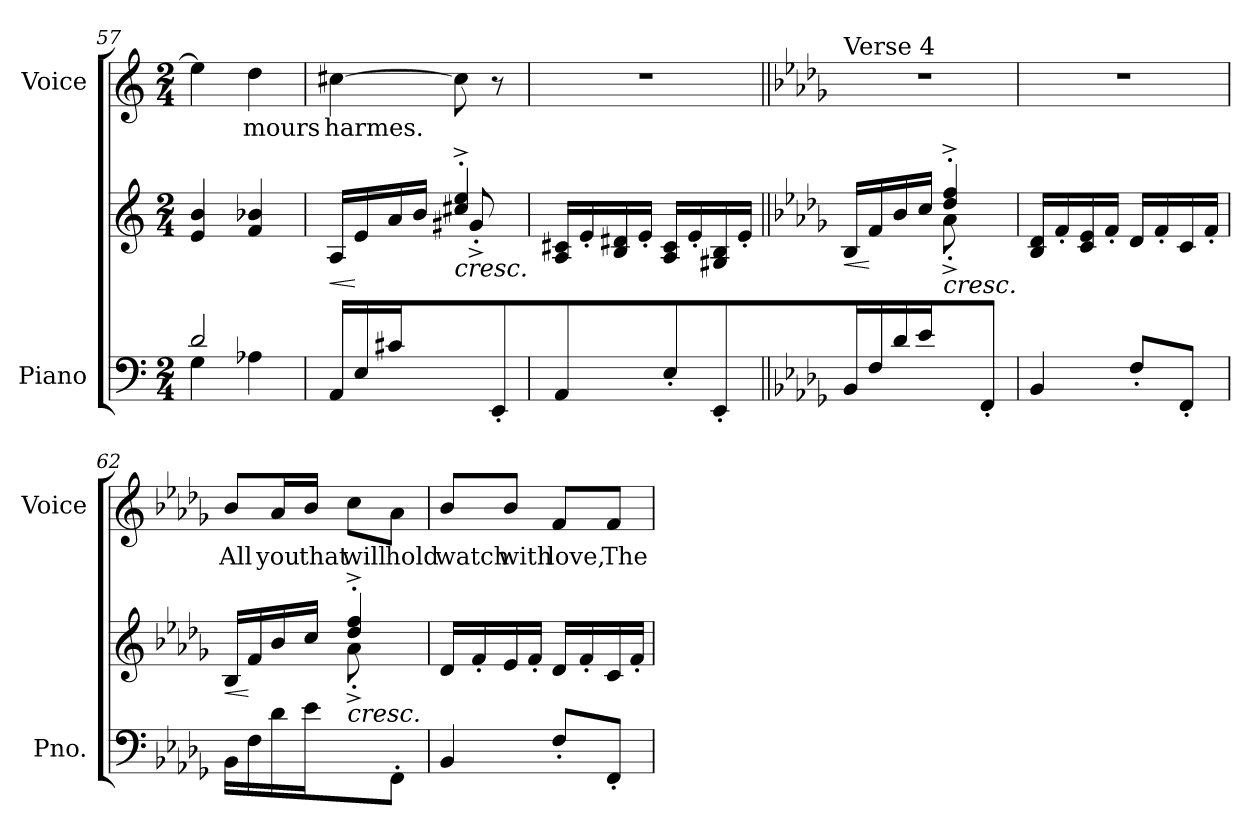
**kern	**kern	**dynam	**kern	**text
*part2	*part2	*part2	*part1	*part1
*staff3	*staff2	*staff2/3	*staff1	*staff1
*I"Piano	*	*	*I"Voice	*
*I'Pno.	*	*	*I'Voice	*
*clefF4	*clefG2	*	*clefG2	*
*k[]	*k[]	*	*k[]	*
*a:	*a:	*	*a:	*
*M2/4	*M2/4	*	*M2/4	*
=57	=57	=57	=57	=57
*^	*	*	*	*
2di/	4Gi\	4ei/ 4bi	.	4eei\]	.
!	!	!	!	!	!LO:LY:b:color=#000000
.	4A-Xi\	4fi/ 4b-Xi	.	4ddi\	-mours
!!LO:PB:g=z
=58	=58	=58	=58	=58	=58
!	!	!	!LO:HP:b	!	!
*v	*v	*^	*	*	*
*^	*	*	*	*	*
!	!	!	!	!	!	!LO:LY:b:color=#000000
*v	*v	*	*	*	*	*
16AAi/LL	16Ai/LL	8.ryy	<	[>4cc#Xi\	harmes.
16Ei/	16ei/	.	[ [	.	.
16c#Xi/	16ai/	.	.	.	.
8.ryy	16bi/JJ	16d#Xi\JJ	.	.	.
!	!	!	!LO:HP:b	!	!
.	4cc#Xi/'^ 4eei'^	8g#X'^i/L	<	8cc#i\]	.
8EE'i/J	.	8ryy	.	8r	.
=59	=59	=59	=59	=59	=59
!	!	!	!	!LO:N:vis=1	!
*	*v	*v	*	*	*
4AAi/	16Ai/ 16c#XiLL	.	2r	.
.	16e'i/	.	.	.
.	16Bi/ 16d#Xi	.	.	.
.	16e'i/JJ	.	.	.
8E'i/L	16Ai/ 16c#iLL	.	.	.
.	16e'i/	.	.	.
8EE'i/J	16G#Xi/ 16Bi	.	.	.
.	16e'i/JJ	.	.	.
=60||	=60||	=60||	=60||	=60||
*k[b-e-a-d-g-]	*k[b-e-a-d-g-]	*	*k[b-e-a-d-g-]	*
*D-:	*D-:	*	*D-:	*
!	!	!	!LO:TX:a:t=Verse 4	!
!	!	!LO:HP:b	!LO:N:vis=1	!
*	*^	*	*	*
16BB-i\LL	16B-i/LL	4ryy	<	2r	.
16Fi\	16fi/	.	[	.	.
16d-i\	16b-i/	.	.	.	.
16e-i\JJ	16cci/JJ	.	[	.	.
!	!	!	!LO:HP:b	!	!
8ryy	4dd-i/'^ 4ffi'^	8a-'^i\L	<	.	.
8FF'i/J	.	8ryy	.	.	.
!!LO:LB:g=z
=61	=61	=61	=61	=61	=61
!	!	!	!	!LO:N:vis=1	!
*	*v	*v	*	*	*
4BB-i/	16B-i/ 16d-iLL	.	2r	.
.	16f'i/	.	.	.
.	16ci/ 16e-i	.	.	.
.	16f'i/JJ	.	.	.
8F'i/L	16d-i/LL	.	.	.
.	16f'i/	.	.	.
8FF'i/J	16ci/	.	.	.
.	16f'i/JJ	.	.	.
=62	=62	=62	=62	=62
!	!	!LO:HP:b	!	!
*	*^	*	*	*
!	!	!	!	!	!LO:LY:b:color=#000000
16BB-i\LL	16B-i/LL	4ryy	<	8b-i/L	All
16Fi\	16fi/	.	[	.	.
!	!	!	!	!	!LO:LY:b:color=#000000
16d-i\	16b-i/	.	.	16a-i/L	you
!	!	!	!	!	!LO:LY:b:color=#000000
16e-i\JJ	16cci/JJ	.	[	16b-i/JJ	that
!	!	!	!LO:HP:b	!	!
!	!	!	!	!	!LO:LY:b:color=#000000
8ryy	4dd-i/'^ 4ffi'^	8a-'^i\L	<	8cci\L	will
!	!	!	!	!	!LO:LY:b:color=#000000
8FF'i/J	.	8ryy	.	8a-i\J	hold
*	*v	*v	*	*	*
=63	=63	=63	=63	=63
*	*^	*	*	*
!	!	!	!	!	!LO:LY:b:color=#000000
*	*v	*v	*	*	*
4BB-i/	16d-i/LL	.	8b-i/L	watch
.	16f'i/	.	.	.
!	!	!	!	!LO:LY:b:color=#000000
.	16e-i/	.	8b-i/J	with
.	16f'i/JJ	.	.	.
!	!	!	!	!LO:LY:b:color=#000000
8F'i/L	16d-i/LL	.	8fi/L	love,
.	16f'i/	.	.	.
!	!	!	!	!LO:LY:b:color=#000000
8FF'i/J	16ci/	.	8fi/J	The
.	16f'i/JJ	.	.	.
=	=	=	=	=
*-	*-	*-	*-	*-
